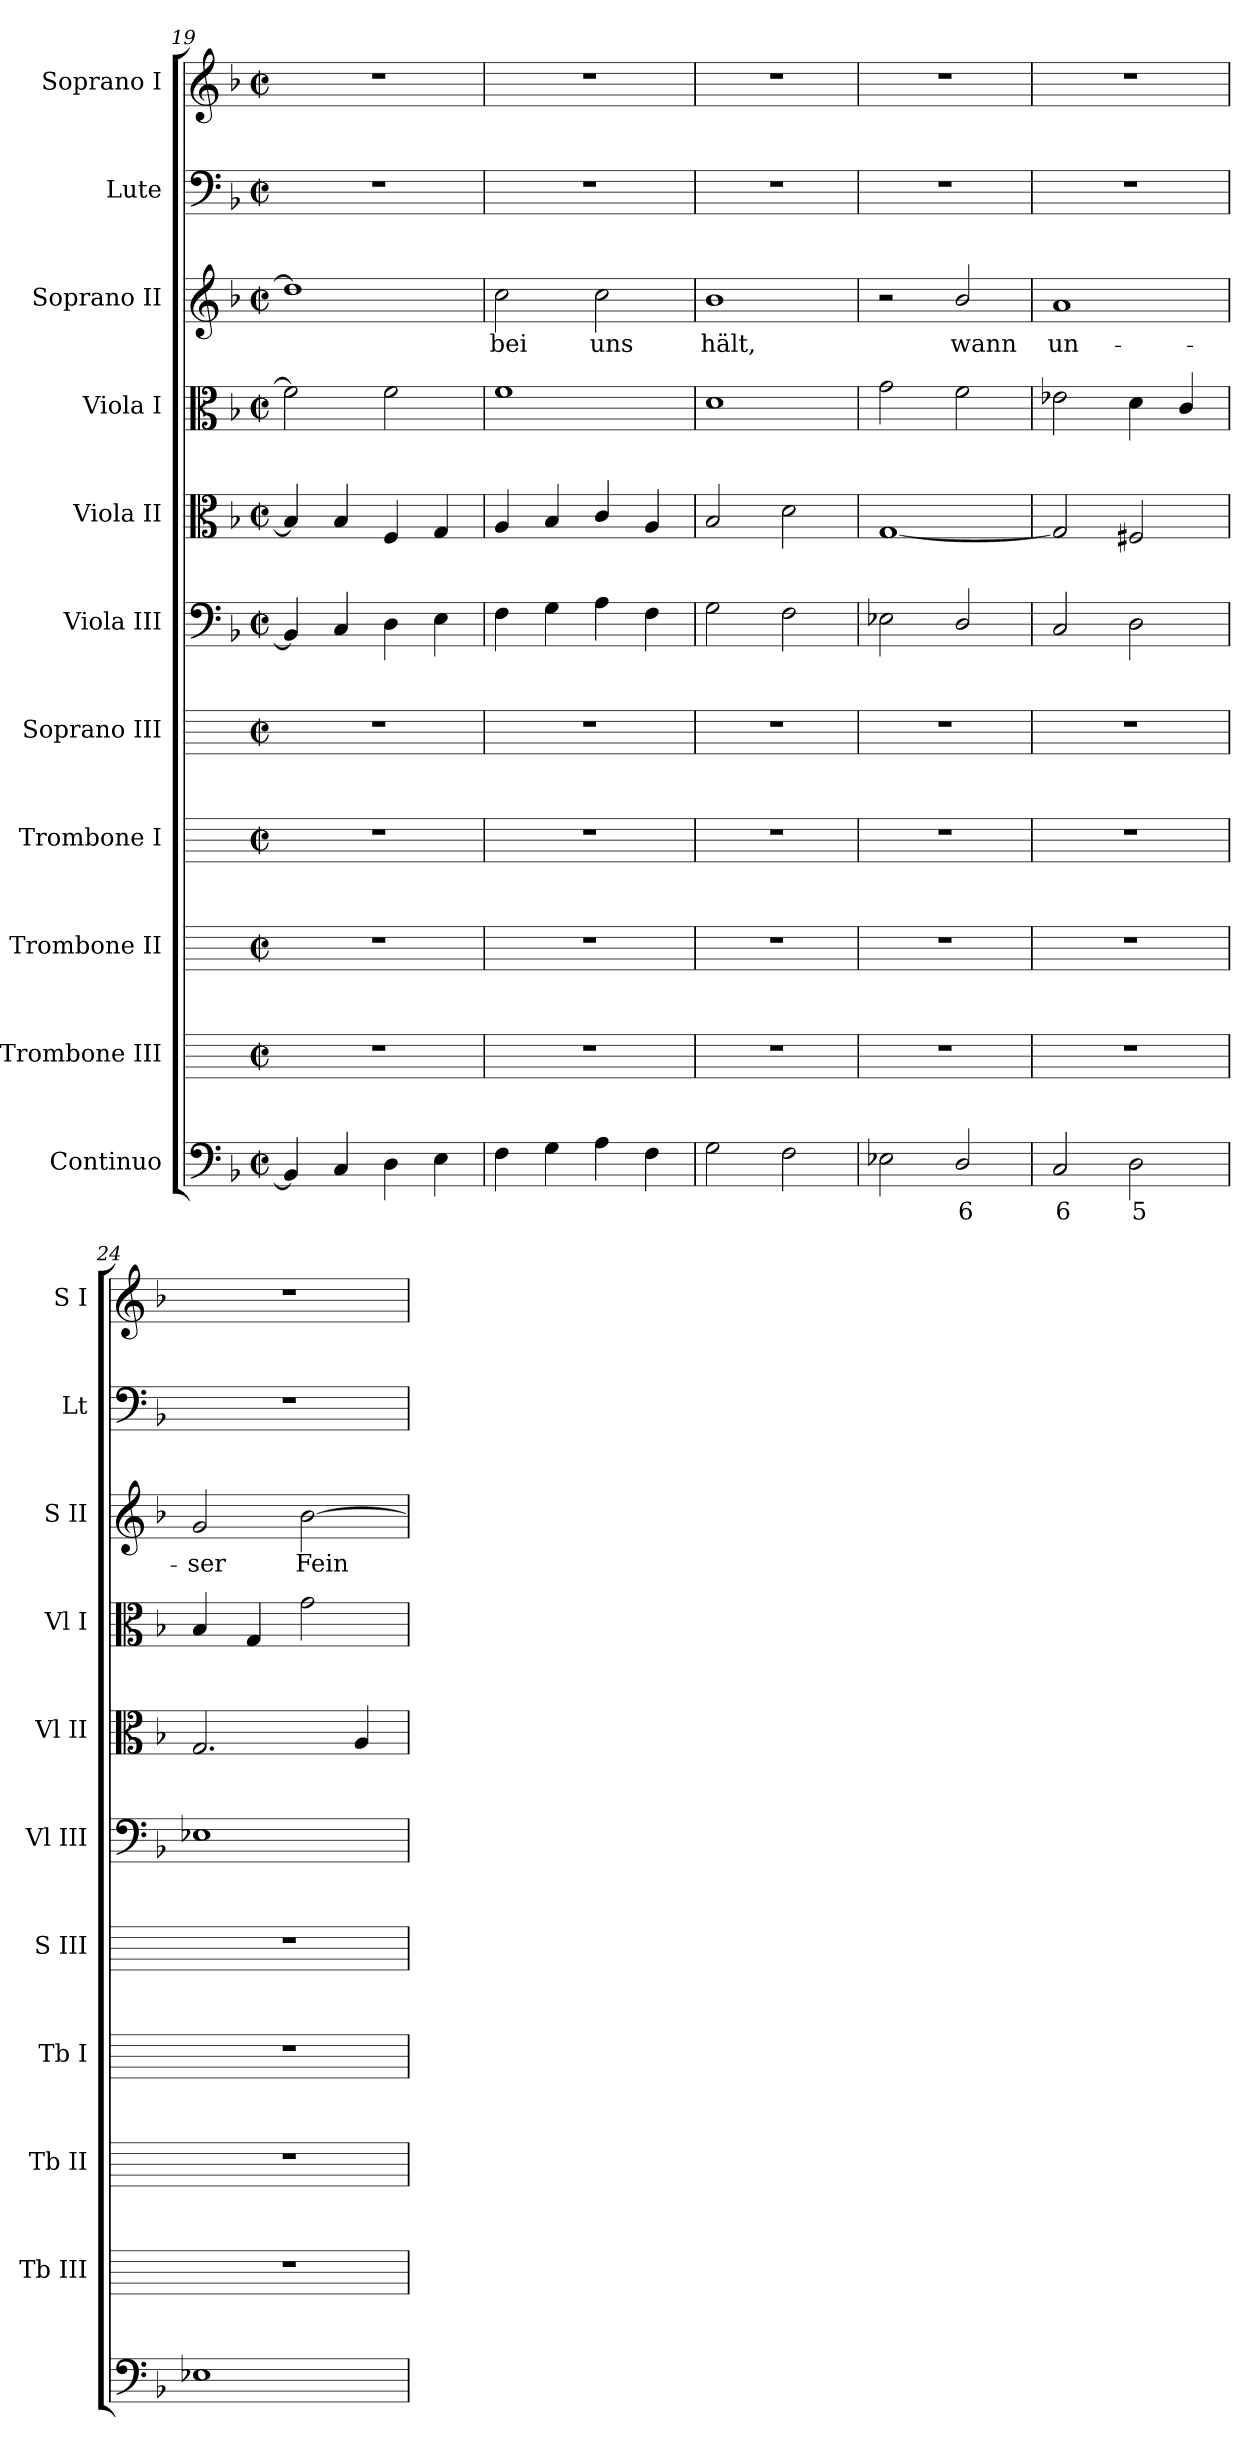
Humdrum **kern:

**kern	**text	**kern	**kern	**kern	**kern	**kern	**kern	**kern	**kern	**text	**kern	**kern
*part11	*part11	*part10	*part9	*part8	*part7	*part6	*part5	*part4	*part3	*part3	*part2	*part1
*staff11	*staff11	*staff10	*staff9	*staff8	*staff7	*staff6	*staff5	*staff4	*staff3	*staff3	*staff2	*staff1
*I"Continuo	*	*I"Trombone III	*I"Trombone II	*I"Trombone I	*I"Soprano III	*I"Viola III	*I"Viola II	*I"Viola I	*I"Soprano II	*	*I"Lute	*I"Soprano I
*	*	*I'Tb III	*I'Tb II	*I'Tb I	*I'S III	*I'Vl III	*I'Vl II	*I'Vl I	*I'S II	*	*I'Lt	*I'S I
*clefF4	*	*	*	*	*	*clefF4	*clefC3	*clefC3	*clefG2	*	*clefF4	*clefG2
*k[b-]	*	*	*	*	*	*k[b-]	*k[b-]	*k[b-]	*k[b-]	*	*k[b-]	*k[b-]
*F:	*	*	*	*	*	*F:	*F:	*F:	*F:	*	*F:	*F:
*M2/2	*	*M2/2	*M2/2	*M2/2	*M2/2	*M2/2	*M2/2	*M2/2	*M2/2	*	*M2/2	*M2/2
*met(c|)	*	*met(c|)	*met(c|)	*met(c|)	*met(c|)	*met(c|)	*met(c|)	*met(c|)	*met(c|)	*	*met(c|)	*met(c|)
=19	=19	=19	=19	=19	=19	=19	=19	=19	=19	=19	=19	=19
4BB-]	.	1r	1r	1r	1r	4BB-]	4B-]	2f]	1dd]	.	1r	1r
4C	.	.	.	.	.	4C	4B-	.	.	.	.	.
4D	.	.	.	.	.	4D	4F	2f	.	.	.	.
4E	.	.	.	.	.	4E	4G	.	.	.	.	.
=20	=20	=20	=20	=20	=20	=20	=20	=20	=20	=20	=20	=20
!	!	!	!	!	!	!	!	!	!	!LO:LY:b	!	!
4F	.	1r	1r	1r	1r	4F	4A	1f	2cc	bei	1r	1r
4G	.	.	.	.	.	4G	4B-	.	.	.	.	.
!	!	!	!	!	!	!	!	!	!	!LO:LY:b	!	!
4A	.	.	.	.	.	4A	4c/	.	2cc	uns	.	.
4F	.	.	.	.	.	4F	4A	.	.	.	.	.
=21	=21	=21	=21	=21	=21	=21	=21	=21	=21	=21	=21	=21
!	!	!	!	!	!	!	!	!	!	!LO:LY:b	!	!
2G	.	1r	1r	1r	1r	2G	2B-	1d	1b-	hält,	1r	1r
2F	.	.	.	.	.	2F	2d	.	.	.	.	.
=22	=22	=22	=22	=22	=22	=22	=22	=22	=22	=22	=22	=22
2E-X	.	1r	1r	1r	1r	2E-X	[1G	2g	2r	.	1r	1r
!	!LO:LY:b	!	!	!	!	!	!	!	!	!LO:LY:b	!	!
2D/	6	.	.	.	.	2D/	.	2f	2b-/	wann	.	.
=23	=23	=23	=23	=23	=23	=23	=23	=23	=23	=23	=23	=23
!	!LO:LY:b	!	!	!	!	!	!	!	!	!LO:LY:b	!	!
2C	6	1r	1r	1r	1r	2C	2G]	2e-X	1a	un-	1r	1r
!	!LO:LY:b	!	!	!	!	!	!	!	!	!	!	!
2D	5	.	.	.	.	2D	2F#X	4d	.	.	.	.
.	.	.	.	.	.	.	.	4c/	.	.	.	.
=24	=24	=24	=24	=24	=24	=24	=24	=24	=24	=24	=24	=24
!	!	!	!	!	!	!	!	!	!	!LO:LY:b	!	!
1E-X	.	1r	1r	1r	1r	1E-X	2.G	4B-	2g	-ser	1r	1r
.	.	.	.	.	.	.	.	4G	.	.	.	.
!	!	!	!	!	!	!	!	!	!	!LO:LY:b	!	!
.	.	.	.	.	.	.	.	2g	[2b-	Fein-	.	.
.	.	.	.	.	.	.	4A	.	.	.	.	.
=	=	=	=	=	=	=	=	=	=	=	=	=
*-	*-	*-	*-	*-	*-	*-	*-	*-	*-	*-	*-	*-
